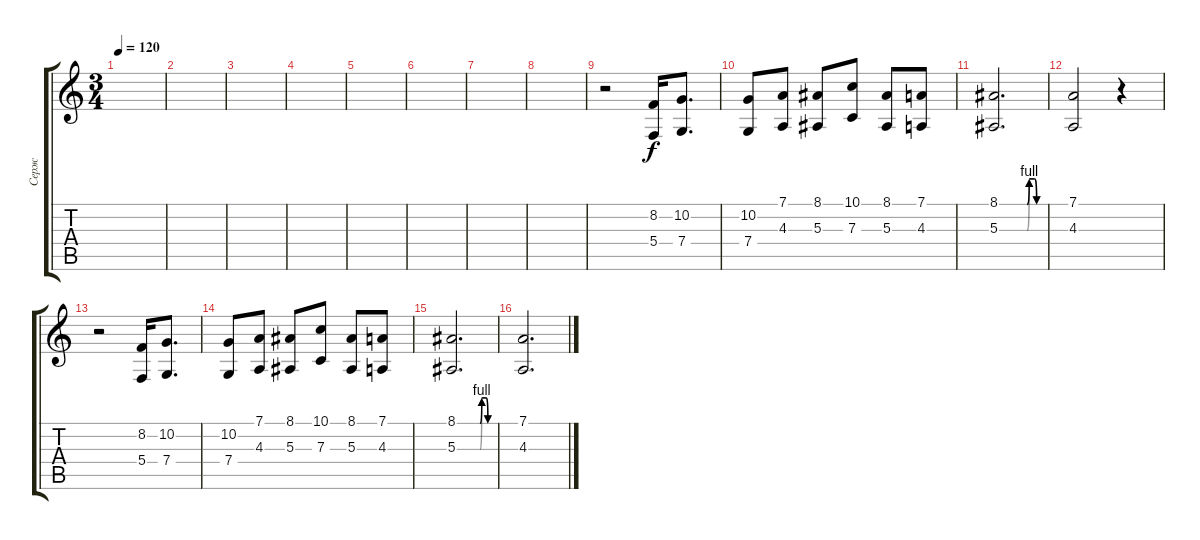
\track ("Серж" "Серж") {instrument flute}
\staff {score tabs}
\tuning (D4 A3 F3 C3 G2 D2) {hide}
\ts (3 4)
\tempo 120
\clef g2
\ks c
|
|
|
|
|
|
|
|
r.2 (8.2 5.4).16 (10.2 7.4).8{d} |
(10.2 7.4).8 (7.1 4.3).8 (8.1 5.3).8 (10.1 7.3).8 (8.1 5.3).8 (7.1 4.3).8 |
(8.1{be (custom 0 0 37 0 40 4 47 4 50 0 60 0)} 5.3{be (custom 0 0 37 0 40 4 47 4 50 0 60 0)}).2{d} |
(7.1 4.3).2 r.4 |
r.2 (8.2 5.4).16 (10.2 7.4).8{d} |
(10.2 7.4).8 (7.1 4.3).8 (8.1 5.3).8 (10.1 7.3).8 (8.1 5.3).8 (7.1 4.3).8 |
(8.1{be (custom 0 0 37 0 40 4 47 4 50 0 60 0)} 5.3{be (custom 0 0 37 0 40 4 47 4 50 0 60 0)}).2{d} |
(7.1 4.3).2{d}
